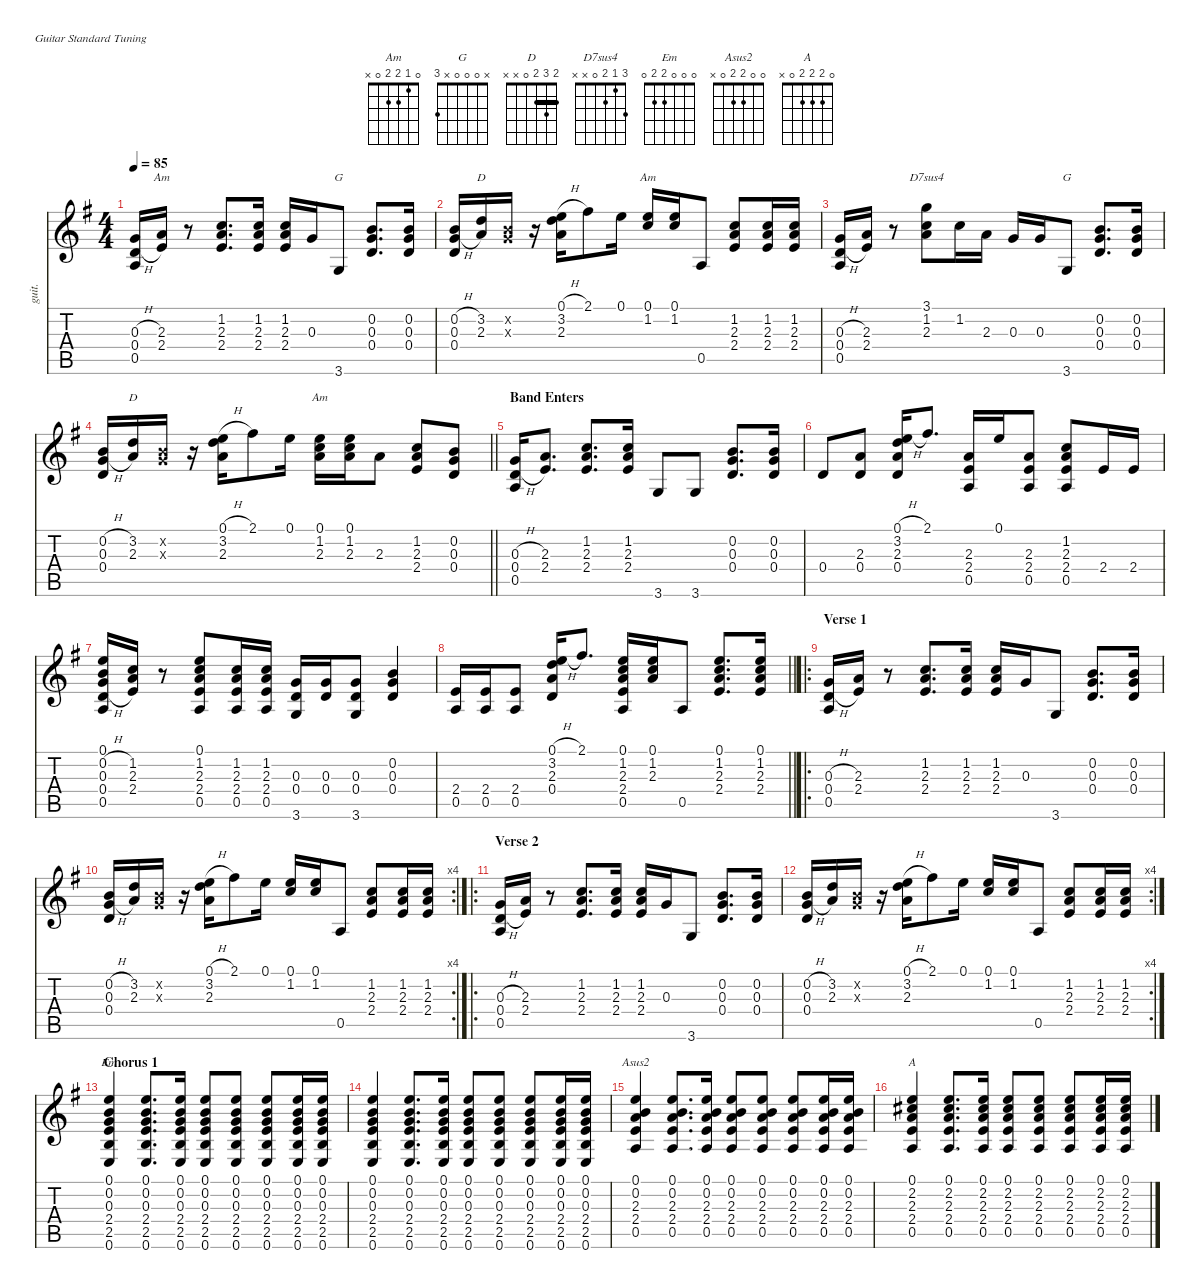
\defaultSystemsLayout 4
\hideDynamics
\bracketExtendMode nobrackets
\otherSystemsTrackNameOrientation horizontal
\track ("Guitar 1" "guit.") {defaultSystemsLayout 4 instrument electricguitarjazz}
\staff {score tabs}
\tuning (E4 B3 G3 D3 A2 E2)
\chord ("Am" 0 1 2 2 0 x)
\chord ("G" x 0 0 0 x 3)
\chord ("D" 2 3 2 0 x x) {barre 2}
\chord ("D7sus4" 3 1 2 0 x x)
\chord ("Em" 0 0 0 2 2 0)
\chord ("Asus2" 0 0 2 2 0 x)
\chord ("A" 0 2 2 2 0 x)
\ts (4 4)
\beaming (8 2 2 2 2)
\tempo 85
\clef g2
\ks g
(0.3{h acc forcenatural} 0.4{h acc forcenatural} 0.5{acc forcenatural}).16{dy f instrument electricguitarjazz beam Up} (2.3{acc forcenatural} 2.4{acc forcenatural}).16{ch "Am" beam Up} r.8{beam Up} (1.2{acc forcenatural} 2.3{acc forcenatural} 2.4{acc forcenatural}).8{d beam Up} (1.2{acc forcenatural} 2.3{acc forcenatural} 2.4{acc forcenatural}).16{beam Up} (1.2{acc forcenatural} 2.3{acc forcenatural} 2.4{acc forcenatural}).16{beam Up} 0.3{acc forcenatural}.16{beam Up} 3.6{acc forcenatural}.8{ch "G" beam Up} (0.2{acc forcenatural} 0.3{acc forcenatural} 0.4{acc forcenatural}).8{d beam Up} (0.2{acc forcenatural} 0.3{acc forcenatural} 0.4{acc forcenatural}).16{beam Up} |
(0.2{h acc forcenatural} 0.3{h acc forcenatural} 0.4{acc forcenatural}).16{beam Up} (3.2{acc forcenatural} 2.3{acc forcenatural}).16{ch "D" beam Up} (0.2{x acc forcenatural} 0.3{x acc forcenatural}).16{beam Up} r.16{beam Up} (0.1{h acc forcenatural} 3.2{acc forcenatural} 2.3{acc forcenatural}).16{beam Down} 2.1{acc #}.8{beam Down} 0.1{acc forcenatural}.16{beam Down} (0.1{acc forcenatural} 1.2{acc forcenatural}).16{ch "Am" beam Up} (0.1{acc forcenatural} 1.2{acc forcenatural}).16{beam Up} 0.5{acc forcenatural}.8{beam Up} (1.2{acc forcenatural} 2.3{acc forcenatural} 2.4{acc forcenatural}).8{beam Up} (1.2{acc forcenatural} 2.3{acc forcenatural} 2.4{acc forcenatural}).16{beam Up} (1.2{acc forcenatural} 2.3{acc forcenatural} 2.4{acc forcenatural}).16{beam Up} |
(0.3{h acc forcenatural} 0.4{h acc forcenatural} 0.5{acc forcenatural}).16{beam Up} (2.3{acc forcenatural} 2.4{acc forcenatural}).16{beam Up} r.8{beam Up} (3.1{acc forcenatural} 1.2{acc forcenatural} 2.3{acc forcenatural}).8{ch "D7sus4" beam Down} 1.2{acc forcenatural}.16{beam Down} 2.3{acc forcenatural}.16{beam Down} 0.3{acc forcenatural}.16{beam Up} 0.3{acc forcenatural}.16{beam Up} 3.6{acc forcenatural}.8{ch "G" beam Up} (0.2{acc forcenatural} 0.3{acc forcenatural} 0.4{acc forcenatural}).8{d beam Up} (0.2{acc forcenatural} 0.3{acc forcenatural} 0.4{acc forcenatural}).16{beam Up} |
\barLineRight lightlight
(0.2{h acc forcenatural} 0.3{h acc forcenatural} 0.4{acc forcenatural}).16{beam Up} (3.2{acc forcenatural} 2.3{acc forcenatural}).16{ch "D" beam Up} (0.2{x acc forcenatural} 0.3{x acc forcenatural}).16{beam Up} r.16{beam Up} (0.1{h acc forcenatural} 3.2{acc forcenatural} 2.3{acc forcenatural}).16{beam Down} 2.1{acc #}.8{beam Down} 0.1{acc forcenatural}.16{beam Down} (0.1{acc forcenatural} 1.2{acc forcenatural} 2.3{acc forcenatural}).16{ch "Am" beam Down} (0.1{acc forcenatural} 1.2{acc forcenatural} 2.3{acc forcenatural}).16{beam Down} 2.3{acc forcenatural}.8{beam Down} (1.2{acc forcenatural} 2.3{acc forcenatural} 2.4{acc forcenatural}).8{beam Up} (0.2{acc forcenatural} 0.3{acc forcenatural} 0.4{acc forcenatural}).8{beam Up} |
\section ("" "Band Enters")
(0.3{h acc forcenatural} 0.4{h acc forcenatural} 0.5{acc forcenatural}).16{beam Up} (2.3{acc forcenatural} 2.4{acc forcenatural}).8{d beam Up} (1.2{acc forcenatural} 2.3{acc forcenatural} 2.4{acc forcenatural}).8{d beam Up} (1.2{acc forcenatural} 2.3{acc forcenatural} 2.4{acc forcenatural}).16{beam Up} 3.6{acc forcenatural}.8{beam Up} 3.6{acc forcenatural}.8{beam Up} (0.2{acc forcenatural} 0.3{acc forcenatural} 0.4{acc forcenatural}).8{d beam Up} (0.2{acc forcenatural} 0.3{acc forcenatural} 0.4{acc forcenatural}).16{beam Up} |
0.4{acc forcenatural}.8{beam Up} (2.3{acc forcenatural} 0.4{acc forcenatural}).8{beam Up} (0.1{h acc forcenatural} 3.2{acc forcenatural} 2.3{acc forcenatural} 0.4{acc forcenatural}).16{beam Up} 2.1{acc #}.8{d beam Up} (2.3{acc forcenatural} 2.4{acc forcenatural} 0.5{acc forcenatural}).16{beam Up} 0.1{acc forcenatural}.16{beam Up} (2.3{acc forcenatural} 2.4{acc forcenatural} 0.5{acc forcenatural}).8{beam Up} (1.2{acc forcenatural} 2.3{acc forcenatural} 2.4{acc forcenatural} 0.5{acc forcenatural}).8{beam Up} 2.4{acc forcenatural}.16{beam Up} 2.4{acc forcenatural}.16{beam Up} |
(0.1{acc forcenatural} 0.2{h acc forcenatural} 0.3{h acc forcenatural} 0.4{h acc forcenatural} 0.5{acc forcenatural}).16{beam Up} (1.2{acc forcenatural} 2.3{acc forcenatural} 2.4{acc forcenatural}).16{beam Up} r.8{beam Up} (0.1{acc forcenatural} 1.2{acc forcenatural} 2.3{acc forcenatural} 2.4{acc forcenatural} 0.5{acc forcenatural}).8{beam Up} (1.2{acc forcenatural} 2.3{acc forcenatural} 2.4{acc forcenatural} 0.5{acc forcenatural}).16{beam Up} (1.2{acc forcenatural} 2.3{acc forcenatural} 2.4{acc forcenatural} 0.5{acc forcenatural}).16{beam Up} (0.3{acc forcenatural} 0.4{acc forcenatural} 3.6{acc forcenatural}).16{beam Up} (0.3{acc forcenatural} 0.4{acc forcenatural}).16{beam Up} (0.3{acc forcenatural} 0.4{acc forcenatural} 3.6{acc forcenatural}).8{beam Up} (0.2{acc forcenatural} 0.3{acc forcenatural} 0.4{acc forcenatural}).4{beam Up} |
\barLineRight lightlight
(2.4{acc forcenatural} 0.5{acc forcenatural}).16{beam Up} (2.4{acc forcenatural} 0.5{acc forcenatural}).16{beam Up} (2.4{acc forcenatural} 0.5{acc forcenatural}).8{beam Up} (0.1{h acc forcenatural} 3.2{acc forcenatural} 2.3{acc forcenatural} 0.4{acc forcenatural}).16{beam Up} 2.1{acc #}.8{d beam Up} (0.1{acc forcenatural} 1.2{acc forcenatural} 2.3{acc forcenatural} 2.4{acc forcenatural} 0.5{acc forcenatural}).16{beam Up} (0.1{acc forcenatural} 1.2{acc forcenatural} 2.3{acc forcenatural}).16{beam Up} 0.5{acc forcenatural}.8{beam Up} (0.1{acc forcenatural} 1.2{acc forcenatural} 2.3{acc forcenatural} 2.4{acc forcenatural}).8{d beam Up} (0.1{acc forcenatural} 1.2{acc forcenatural} 2.3{acc forcenatural} 2.4{acc forcenatural}).16{beam Up} |
\ro
\section ("" "Verse 1")
(0.3{h acc forcenatural} 0.4{h acc forcenatural} 0.5{acc forcenatural}).16{beam Up} (2.3{acc forcenatural} 2.4{acc forcenatural}).16{beam Up} r.8{beam Up} (1.2{acc forcenatural} 2.3{acc forcenatural} 2.4{acc forcenatural}).8{d beam Up} (1.2{acc forcenatural} 2.3{acc forcenatural} 2.4{acc forcenatural}).16{beam Up} (1.2{acc forcenatural} 2.3{acc forcenatural} 2.4{acc forcenatural}).16{beam Up} 0.3{acc forcenatural}.16{beam Up} 3.6{acc forcenatural}.8{beam Up} (0.2{acc forcenatural} 0.3{acc forcenatural} 0.4{acc forcenatural}).8{d beam Up} (0.2{acc forcenatural} 0.3{acc forcenatural} 0.4{acc forcenatural}).16{beam Up} |
\rc 4
(0.2{h acc forcenatural} 0.3{h acc forcenatural} 0.4{acc forcenatural}).16{beam Up} (3.2{acc forcenatural} 2.3{acc forcenatural}).16{beam Up} (0.2{x acc forcenatural} 0.3{x acc forcenatural}).16{beam Up} r.16{beam Up} (0.1{h acc forcenatural} 3.2{acc forcenatural} 2.3{acc forcenatural}).16{beam Down} 2.1{acc #}.8{beam Down} 0.1{acc forcenatural}.16{beam Down} (0.1{acc forcenatural} 1.2{acc forcenatural}).16{beam Up} (0.1{acc forcenatural} 1.2{acc forcenatural}).16{beam Up} 0.5{acc forcenatural}.8{beam Up} (1.2{acc forcenatural} 2.3{acc forcenatural} 2.4{acc forcenatural}).8{beam Up} (1.2{acc forcenatural} 2.3{acc forcenatural} 2.4{acc forcenatural}).16{beam Up} (1.2{acc forcenatural} 2.3{acc forcenatural} 2.4{acc forcenatural}).16{beam Up} |
\ro
\section ("" "Verse 2")
(0.3{h acc forcenatural} 0.4{h acc forcenatural} 0.5{acc forcenatural}).16{beam Up} (2.3{acc forcenatural} 2.4{acc forcenatural}).16{beam Up} r.8{beam Up} (1.2{acc forcenatural} 2.3{acc forcenatural} 2.4{acc forcenatural}).8{d beam Up} (1.2{acc forcenatural} 2.3{acc forcenatural} 2.4{acc forcenatural}).16{beam Up} (1.2{acc forcenatural} 2.3{acc forcenatural} 2.4{acc forcenatural}).16{beam Up} 0.3{acc forcenatural}.16{beam Up} 3.6{acc forcenatural}.8{beam Up} (0.2{acc forcenatural} 0.3{acc forcenatural} 0.4{acc forcenatural}).8{d beam Up} (0.2{acc forcenatural} 0.3{acc forcenatural} 0.4{acc forcenatural}).16{beam Up} |
\rc 4
(0.2{h acc forcenatural} 0.3{h acc forcenatural} 0.4{acc forcenatural}).16{beam Up} (3.2{acc forcenatural} 2.3{acc forcenatural}).16{beam Up} (0.2{x acc forcenatural} 0.3{x acc forcenatural}).16{beam Up} r.16{beam Up} (0.1{h acc forcenatural} 3.2{acc forcenatural} 2.3{acc forcenatural}).16{beam Down} 2.1{acc #}.8{beam Down} 0.1{acc forcenatural}.16{beam Down} (0.1{acc forcenatural} 1.2{acc forcenatural}).16{beam Up} (0.1{acc forcenatural} 1.2{acc forcenatural}).16{beam Up} 0.5{acc forcenatural}.8{beam Up} (1.2{acc forcenatural} 2.3{acc forcenatural} 2.4{acc forcenatural}).8{beam Up} (1.2{acc forcenatural} 2.3{acc forcenatural} 2.4{acc forcenatural}).16{beam Up} (1.2{acc forcenatural} 2.3{acc forcenatural} 2.4{acc forcenatural}).16{beam Up} |
\section ("" "Chorus 1")
(0.1{acc forcenatural} 0.2{acc forcenatural} 0.3{acc forcenatural} 2.4{acc forcenatural} 2.5{acc forcenatural} 0.6{acc forcenatural}).4{ch "Em" beam Up} (0.1{acc forcenatural} 0.2{acc forcenatural} 0.3{acc forcenatural} 2.4{acc forcenatural} 2.5{acc forcenatural} 0.6{acc forcenatural}).8{d beam Up} (0.1{acc forcenatural} 0.2{acc forcenatural} 0.3{acc forcenatural} 2.4{acc forcenatural} 2.5{acc forcenatural} 0.6{acc forcenatural}).16{beam Up} (0.1{acc forcenatural} 0.2{acc forcenatural} 0.3{acc forcenatural} 2.4{acc forcenatural} 2.5{acc forcenatural} 0.6{acc forcenatural}).8{beam Up} (0.1{acc forcenatural} 0.2{acc forcenatural} 0.3{acc forcenatural} 2.4{acc forcenatural} 2.5{acc forcenatural} 0.6{acc forcenatural}).8{beam Up} (0.1{acc forcenatural} 0.2{acc forcenatural} 0.3{acc forcenatural} 2.4{acc forcenatural} 2.5{acc forcenatural} 0.6{acc forcenatural}).8{beam Up} (0.1{acc forcenatural} 0.2{acc forcenatural} 0.3{acc forcenatural} 2.4{acc forcenatural} 2.5{acc forcenatural} 0.6{acc forcenatural}).16{beam Up} (0.1{acc forcenatural} 0.2{acc forcenatural} 0.3{acc forcenatural} 2.4{acc forcenatural} 2.5{acc forcenatural} 0.6{acc forcenatural}).16{beam Up} |
(0.1{acc forcenatural} 0.2{acc forcenatural} 0.3{acc forcenatural} 2.4{acc forcenatural} 2.5{acc forcenatural} 0.6{acc forcenatural}).4{beam Up} (0.1{acc forcenatural} 0.2{acc forcenatural} 0.3{acc forcenatural} 2.4{acc forcenatural} 2.5{acc forcenatural} 0.6{acc forcenatural}).8{d beam Up} (0.1{acc forcenatural} 0.2{acc forcenatural} 0.3{acc forcenatural} 2.4{acc forcenatural} 2.5{acc forcenatural} 0.6{acc forcenatural}).16{beam Up} (0.1{acc forcenatural} 0.2{acc forcenatural} 0.3{acc forcenatural} 2.4{acc forcenatural} 2.5{acc forcenatural} 0.6{acc forcenatural}).8{beam Up} (0.1{acc forcenatural} 0.2{acc forcenatural} 0.3{acc forcenatural} 2.4{acc forcenatural} 2.5{acc forcenatural} 0.6{acc forcenatural}).8{beam Up} (0.1{acc forcenatural} 0.2{acc forcenatural} 0.3{acc forcenatural} 2.4{acc forcenatural} 2.5{acc forcenatural} 0.6{acc forcenatural}).8{beam Up} (0.1{acc forcenatural} 0.2{acc forcenatural} 0.3{acc forcenatural} 2.4{acc forcenatural} 2.5{acc forcenatural} 0.6{acc forcenatural}).16{beam Up} (0.1{acc forcenatural} 0.2{acc forcenatural} 0.3{acc forcenatural} 2.4{acc forcenatural} 2.5{acc forcenatural} 0.6{acc forcenatural}).16{beam Up} |
(0.1{acc forcenatural} 0.2{acc forcenatural} 2.3{acc forcenatural} 2.4{acc forcenatural} 0.5{acc forcenatural}).4{ch "Asus2" beam Up} (0.1{acc forcenatural} 0.2{acc forcenatural} 2.3{acc forcenatural} 2.4{acc forcenatural} 0.5{acc forcenatural}).8{d beam Up} (0.1{acc forcenatural} 0.2{acc forcenatural} 2.3{acc forcenatural} 2.4{acc forcenatural} 0.5{acc forcenatural}).16{beam Up} (0.1{acc forcenatural} 0.2{acc forcenatural} 2.3{acc forcenatural} 2.4{acc forcenatural} 0.5{acc forcenatural}).8{beam Up} (0.1{acc forcenatural} 0.2{acc forcenatural} 2.3{acc forcenatural} 2.4{acc forcenatural} 0.5{acc forcenatural}).8{beam Up} (0.1{acc forcenatural} 0.2{acc forcenatural} 2.3{acc forcenatural} 2.4{acc forcenatural} 0.5{acc forcenatural}).8{beam Up} (0.1{acc forcenatural} 0.2{acc forcenatural} 2.3{acc forcenatural} 2.4{acc forcenatural} 0.5{acc forcenatural}).16{beam Up} (0.1{acc forcenatural} 0.2{acc forcenatural} 2.3{acc forcenatural} 2.4{acc forcenatural} 0.5{acc forcenatural}).16{beam Up} |
(0.1{acc forcenatural} 2.2{acc #} 2.3{acc forcenatural} 2.4{acc forcenatural} 0.5{acc forcenatural}).4{ch "A" beam Up} (0.1{acc forcenatural} 2.2{acc #} 2.3{acc forcenatural} 2.4{acc forcenatural} 0.5{acc forcenatural}).8{d beam Up} (0.1{acc forcenatural} 2.2{acc #} 2.3{acc forcenatural} 2.4{acc forcenatural} 0.5{acc forcenatural}).16{beam Up} (0.1{acc forcenatural} 2.2{acc #} 2.3{acc forcenatural} 2.4{acc forcenatural} 0.5{acc forcenatural}).8{beam Up} (0.1{acc forcenatural} 2.2{acc #} 2.3{acc forcenatural} 2.4{acc forcenatural} 0.5{acc forcenatural}).8{beam Up} (0.1{acc forcenatural} 2.2{acc #} 2.3{acc forcenatural} 2.4{acc forcenatural} 0.5{acc forcenatural}).8{beam Up} (0.1{acc forcenatural} 2.2{acc #} 2.3{acc forcenatural} 2.4{acc forcenatural} 0.5{acc forcenatural}).16{beam Up} (0.1{acc forcenatural} 2.2{acc #} 2.3{acc forcenatural} 2.4{acc forcenatural} 0.5{acc forcenatural}).16{beam Up}
